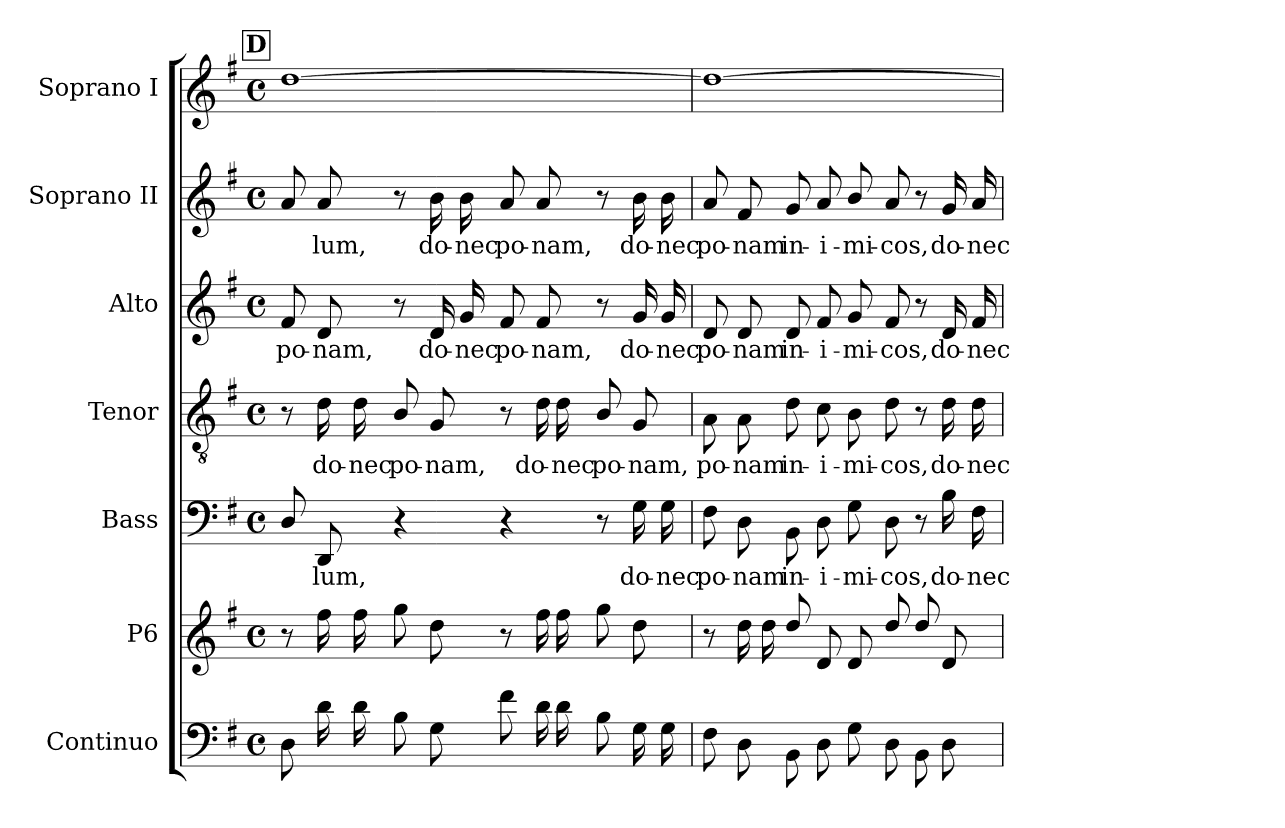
**kern	**kern	**kern	**text	**kern	**text	**kern	**text	**kern	**text	**kern
*part7	*part6	*part5	*part5	*part4	*part4	*part3	*part3	*part2	*part2	*part1
*staff7	*staff6	*staff5	*staff5	*staff4	*staff4	*staff3	*staff3	*staff2	*staff2	*staff1
*I"Continuo	*I"P6	*I"Bass	*	*I"Tenor	*	*I"Alto	*	*I"Soprano II	*	*I"Soprano I
*	*	*I'B.	*	*I'T.	*	*I'A.	*	*I'S.	*	*I'S.
!!LO:LB:g=z
*clefF4	*clefG2	*clefF4	*	*clefGv2	*	*clefG2	*	*clefG2	*	*clefG2
*	*	*	*	*ITrd7c12	*	*	*	*	*	*
*k[f#]	*k[f#]	*k[f#]	*	*k[f#]	*	*k[f#]	*	*k[f#]	*	*k[f#]
*G:	*G:	*G:	*	*G:	*	*G:	*	*G:	*	*G:
*M4/4	*M4/4	*M4/4	*	*M4/4	*	*M4/4	*	*M4/4	*	*M4/4
*met(c)	*met(c)	*met(c)	*	*met(c)	*	*met(c)	*	*met(c)	*	*met(c)
!!LO:REH:place=s1:B:color=#000000:enc=box:fs=13.7126:t=D
=73	=73	=73	=73	=73	=73	=73	=73	=73	=73	=73
!	!	!	!	!	!	!	!LO:LY:b:color=#000000	!	!	!
8Di\	8r	8Di/	.	8r	.	8f#i/	po-	8ai/	.	[>1ddi
!	!	!	!LO:LY:b:color=#000000	!	!	!	!	!	!	!
!	!	!	!	!	!LO:LY:b:color=#000000	!	!	!	!	!
!	!	!	!	!	!	!	!LO:LY:b:color=#000000	!	!	!
!	!	!	!	!	!	!	!	!	!LO:LY:b:color=#000000	!
16di\	16ff#i\	8DDi/	-lum,	16Di\	do-	8di/	-nam,	8ai/	-lum,	.
!	!	!	!	!	!LO:LY:b:color=#000000	!	!	!	!	!
16di\	16ff#i\	.	.	16Di\	-nec	.	.	.	.	.
!	!	!	!	!	!LO:LY:b:color=#000000	!	!	!	!	!
8Bi\	8ggi\	4r	.	8BBi/	po-	8r	.	8r	.	.
!	!	!	!	!	!LO:LY:b:color=#000000	!	!	!	!	!
!	!	!	!	!	!	!	!LO:LY:b:color=#000000	!	!	!
!	!	!	!	!	!	!	!	!	!LO:LY:b:color=#000000	!
8Gi\	8ddi\	.	.	8GGi/	-nam,	16di/	do-	16bi\	do-	.
!	!	!	!	!	!	!	!LO:LY:b:color=#000000	!	!	!
!	!	!	!	!	!	!	!	!	!LO:LY:b:color=#000000	!
.	.	.	.	.	.	16gi/	-nec	16bi\	-nec	.
!	!	!	!	!	!	!	!LO:LY:b:color=#000000	!	!	!
!	!	!	!	!	!	!	!	!	!LO:LY:b:color=#000000	!
8f#i\	8r	4r	.	8r	.	8f#i/	po-	8ai/	po-	.
!	!	!	!	!	!LO:LY:b:color=#000000	!	!	!	!	!
!	!	!	!	!	!	!	!LO:LY:b:color=#000000	!	!	!
!	!	!	!	!	!	!	!	!	!LO:LY:b:color=#000000	!
16di\	16ff#i\	.	.	16Di\	do-	8f#i/	-nam,	8ai/	-nam,	.
!	!	!	!	!	!LO:LY:b:color=#000000	!	!	!	!	!
16di\	16ff#i\	.	.	16Di\	-nec	.	.	.	.	.
!	!	!	!	!	!LO:LY:b:color=#000000	!	!	!	!	!
8Bi\	8ggi\	8r	.	8BBi/	po-	8r	.	8r	.	.
!	!	!	!LO:LY:b:color=#000000	!	!	!	!	!	!	!
!	!	!	!	!	!LO:LY:b:color=#000000	!	!	!	!	!
!	!	!	!	!	!	!	!LO:LY:b:color=#000000	!	!	!
!	!	!	!	!	!	!	!	!	!LO:LY:b:color=#000000	!
16Gi\	8ddi\	16Gi\	do-	8GGi/	-nam,	16gi/	do-	16bi\	do-	.
!	!	!	!LO:LY:b:color=#000000	!	!	!	!	!	!	!
!	!	!	!	!	!	!	!LO:LY:b:color=#000000	!	!	!
!	!	!	!	!	!	!	!	!	!LO:LY:b:color=#000000	!
16Gi\	.	16Gi\	-nec	.	.	16gi/	-nec	16bi\	-nec	.
=74	=74	=74	=74	=74	=74	=74	=74	=74	=74	=74
!	!	!	!LO:LY:b:color=#000000	!	!	!	!	!	!	!
!	!	!	!	!	!LO:LY:b:color=#000000	!	!	!	!	!
!	!	!	!	!	!	!	!LO:LY:b:color=#000000	!	!	!
!	!	!	!	!	!	!	!	!	!LO:LY:b:color=#000000	!
8F#i\	8r	8F#i\	po-	8AAi\	po-	8di/	po-	8ai/	po-	1ddi_>
!	!	!	!LO:LY:b:color=#000000	!	!	!	!	!	!	!
!	!	!	!	!	!LO:LY:b:color=#000000	!	!	!	!	!
!	!	!	!	!	!	!	!LO:LY:b:color=#000000	!	!	!
!	!	!	!	!	!	!	!	!	!LO:LY:b:color=#000000	!
8Di\	16ddi\	8Di\	-nam	8AAi\	-nam	8di/	-nam	8f#i/	-nam	.
.	16ddi\	.	.	.	.	.	.	.	.	.
!	!	!	!LO:LY:b:color=#000000	!	!	!	!	!	!	!
!	!	!	!	!	!LO:LY:b:color=#000000	!	!	!	!	!
!	!	!	!	!	!	!	!LO:LY:b:color=#000000	!	!	!
!	!	!	!	!	!	!	!	!	!LO:LY:b:color=#000000	!
8BBi\	8ddi/	8BBi\	in-	8Di\	in-	8di/	in-	8gi/	in-	.
!	!	!	!LO:LY:b:color=#000000	!	!	!	!	!	!	!
!	!	!	!	!	!LO:LY:b:color=#000000	!	!	!	!	!
!	!	!	!	!	!	!	!LO:LY:b:color=#000000	!	!	!
!	!	!	!	!	!	!	!	!	!LO:LY:b:color=#000000	!
8Di\	8di/	8Di\	-i-	8Ci\	-i-	8f#i/	-i-	8ai/	-i-	.
!	!	!	!LO:LY:b:color=#000000	!	!	!	!	!	!	!
!	!	!	!	!	!LO:LY:b:color=#000000	!	!	!	!	!
!	!	!	!	!	!	!	!LO:LY:b:color=#000000	!	!	!
!	!	!	!	!	!	!	!	!	!LO:LY:b:color=#000000	!
8Gi\	8di/	8Gi\	-mi-	8BBi\	-mi-	8gi/	-mi-	8bi/	-mi-	.
!	!	!	!LO:LY:b:color=#000000	!	!	!	!	!	!	!
!	!	!	!	!	!LO:LY:b:color=#000000	!	!	!	!	!
!	!	!	!	!	!	!	!LO:LY:b:color=#000000	!	!	!
!	!	!	!	!	!	!	!	!	!LO:LY:b:color=#000000	!
8Di\	8ddi/	8Di\	-cos,	8Di\	-cos,	8f#i/	-cos,	8ai/	-cos,	.
8BBi\	8ddi/	8r	.	8r	.	8r	.	8r	.	.
!	!	!	!LO:LY:b:color=#000000	!	!	!	!	!	!	!
!	!	!	!	!	!LO:LY:b:color=#000000	!	!	!	!	!
!	!	!	!	!	!	!	!LO:LY:b:color=#000000	!	!	!
!	!	!	!	!	!	!	!	!	!LO:LY:b:color=#000000	!
8Di\	8di/	16Bi\	do-	16Di\	do-	16di/	do-	16gi/	do-	.
!	!	!	!LO:LY:b:color=#000000	!	!	!	!	!	!	!
!	!	!	!	!	!LO:LY:b:color=#000000	!	!	!	!	!
!	!	!	!	!	!	!	!LO:LY:b:color=#000000	!	!	!
!	!	!	!	!	!	!	!	!	!LO:LY:b:color=#000000	!
.	.	16F#i\	-nec	16Di\	-nec	16f#i/	-nec	16ai/	-nec	.
=	=	=	=	=	=	=	=	=	=	=
*-	*-	*-	*-	*-	*-	*-	*-	*-	*-	*-
